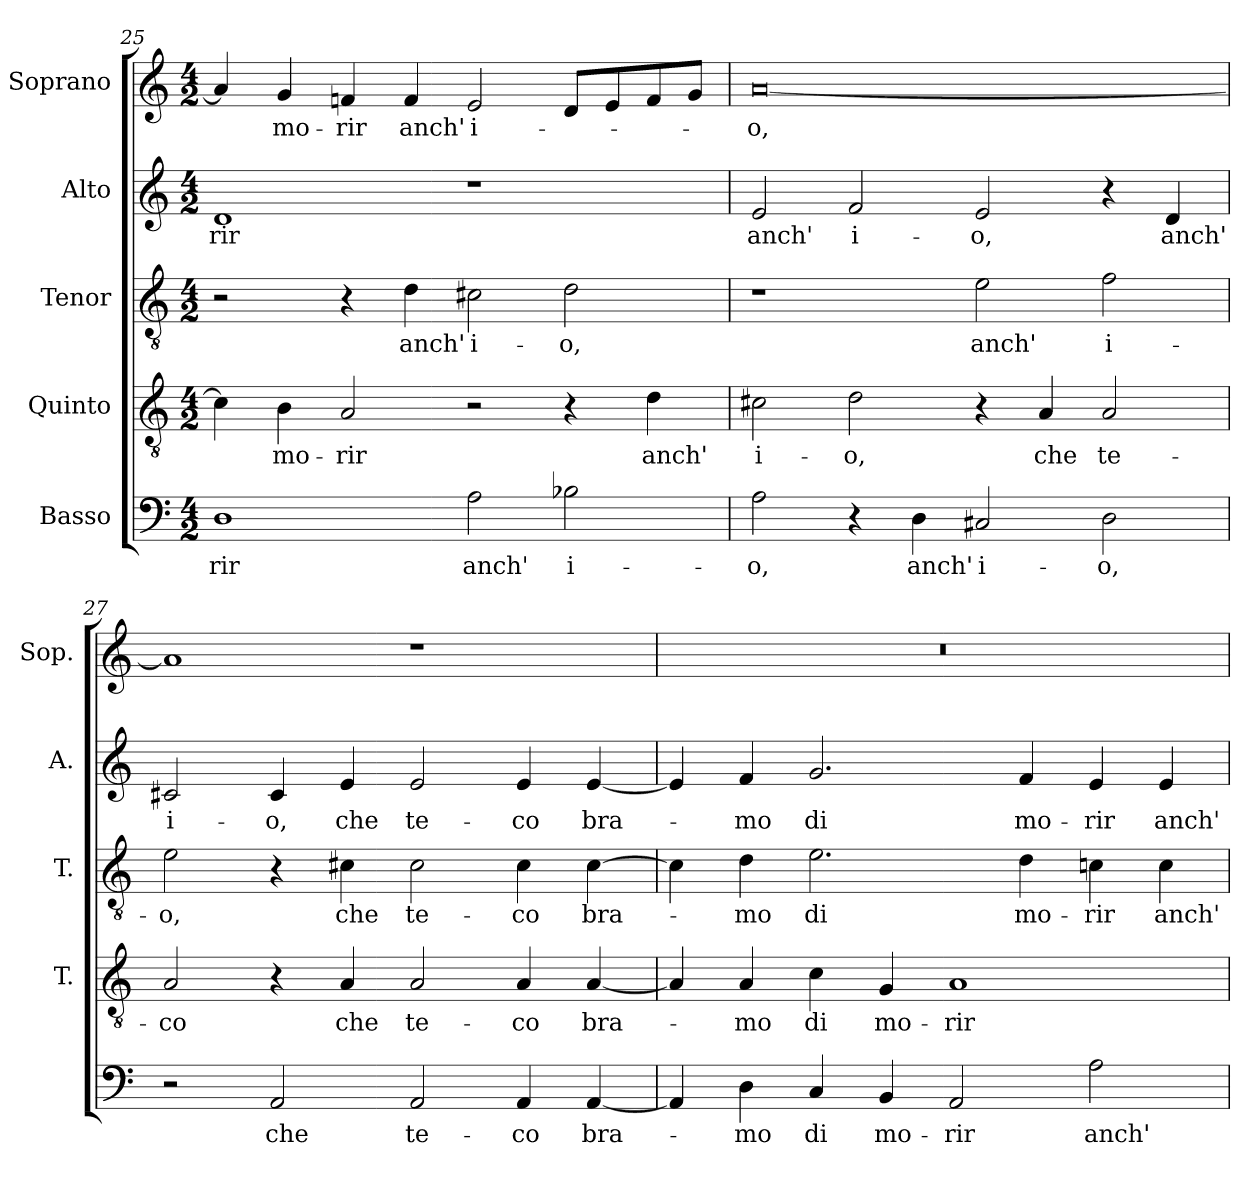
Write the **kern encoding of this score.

**kern	**text	**kern	**text	**kern	**text	**kern	**text	**kern	**text
*part5	*part5	*part4	*part4	*part3	*part3	*part2	*part2	*part1	*part1
*staff5	*staff5	*staff4	*staff4	*staff3	*staff3	*staff2	*staff2	*staff1	*staff1
*I"Basso	*	*I"Quinto	*	*I"Tenor	*	*I"Alto	*	*I"Soprano	*
*	*	*I'T.	*	*I'T.	*	*I'A.	*	*I'Sop.	*
*clefF4	*	*clefGv2	*	*clefGv2	*	*clefG2	*	*clefG2	*
*	*	*ITrd7c12	*	*ITrd7c12	*	*	*	*	*
*k[]	*	*k[]	*	*k[]	*	*k[]	*	*k[]	*
*C:	*	*C:	*	*C:	*	*C:	*	*C:	*
*M4/2	*	*M4/2	*	*M4/2	*	*M4/2	*	*M4/2	*
=25	=25	=25	=25	=25	=25	=25	=25	=25	=25
!	!LO:LY:b:color=#000000	!	!	!	!	!	!	!	!
!	!	!	!	!	!	!	!LO:LY:b:color=#000000	!	!
1Di	-rir	4Ci\]	.	2r	.	1di	-rir	4ai/]	.
!	!	!	!LO:LY:b:color=#000000	!	!	!	!	!	!
!	!	!	!	!	!	!	!	!	!LO:LY:b:color=#000000
.	.	4BBi\	mo-	.	.	.	.	4gi/	mo-
!	!	!	!LO:LY:b:color=#000000	!	!	!	!	!	!
!	!	!	!	!	!	!	!	!	!LO:LY:b:color=#000000
.	.	2AAi/	-rir	4r	.	.	.	4fni/	-rir
!	!	!	!	!	!LO:LY:b:color=#000000	!	!	!	!
!	!	!	!	!	!	!	!	!	!LO:LY:b:color=#000000
.	.	.	.	4Di\	anch'	.	.	4fi/	anch'
!	!LO:LY:b:color=#000000	!	!	!	!	!	!	!	!
!	!	!	!	!	!LO:LY:b:color=#000000	!	!	!	!
!	!	!	!	!	!	!	!	!	!LO:LY:b:color=#000000
2Ai\	anch'	2r	.	2C#Xi\	i-	1r	.	2ei/	i-
!	!LO:LY:b:color=#000000	!	!	!	!	!	!	!	!
!	!	!	!	!	!LO:LY:b:color=#000000	!	!	!	!
2B-Xi\	i-	4r	.	2Di\	-o,	.	.	8di/L	.
.	.	.	.	.	.	.	.	8ei/	.
!	!	!	!LO:LY:b:color=#000000	!	!	!	!	!	!
.	.	4Di\	anch'	.	.	.	.	8fi/	.
.	.	.	.	.	.	.	.	8gi/J	.
=26	=26	=26	=26	=26	=26	=26	=26	=26	=26
!	!LO:LY:b:color=#000000	!	!	!	!	!	!	!	!
!	!	!	!LO:LY:b:color=#000000	!	!	!	!	!	!
!	!	!	!	!	!	!	!LO:LY:b:color=#000000	!	!
!	!	!	!	!	!	!	!	!	!LO:LY:b:color=#000000
2Ai\	-o,	2C#Xi\	i-	1r	.	2ei/	anch'	[0ai	-o,
!	!	!	!LO:LY:b:color=#000000	!	!	!	!	!	!
!	!	!	!	!	!	!	!LO:LY:b:color=#000000	!	!
4r	.	2Di\	-o,	.	.	2fi/	i-	.	.
!	!LO:LY:b:color=#000000	!	!	!	!	!	!	!	!
4Di\	anch'	.	.	.	.	.	.	.	.
!	!LO:LY:b:color=#000000	!	!	!	!	!	!	!	!
!	!	!	!	!	!LO:LY:b:color=#000000	!	!	!	!
!	!	!	!	!	!	!	!LO:LY:b:color=#000000	!	!
2C#Xi/	i-	4r	.	2Ei\	anch'	2ei/	-o,	.	.
!	!	!	!LO:LY:b:color=#000000	!	!	!	!	!	!
.	.	4AAi/	che	.	.	.	.	.	.
!	!LO:LY:b:color=#000000	!	!	!	!	!	!	!	!
!	!	!	!LO:LY:b:color=#000000	!	!	!	!	!	!
!	!	!	!	!	!LO:LY:b:color=#000000	!	!	!	!
2Di\	-o,	2AAi/	te-	2Fi\	i-	4r	.	.	.
!	!	!	!	!	!	!	!LO:LY:b:color=#000000	!	!
.	.	.	.	.	.	4di/	anch'	.	.
!!LO:LB:g=z
=27	=27	=27	=27	=27	=27	=27	=27	=27	=27
!	!	!	!LO:LY:b:color=#000000	!	!	!	!	!	!
!	!	!	!	!	!LO:LY:b:color=#000000	!	!	!	!
!	!	!	!	!	!	!	!LO:LY:b:color=#000000	!	!
2r	.	2AAi/	-co	2Ei\	-o,	2c#Xi/	i-	1ai]	.
!	!LO:LY:b:color=#000000	!	!	!	!	!	!	!	!
!	!	!	!	!	!	!	!LO:LY:b:color=#000000	!	!
2AAi/	che	4r	.	4r	.	4c#i/	-o,	.	.
!	!	!	!LO:LY:b:color=#000000	!	!	!	!	!	!
!	!	!	!	!	!LO:LY:b:color=#000000	!	!	!	!
!	!	!	!	!	!	!	!LO:LY:b:color=#000000	!	!
.	.	4AAi/	che	4C#Xi\	che	4ei/	che	.	.
!	!LO:LY:b:color=#000000	!	!	!	!	!	!	!	!
!	!	!	!LO:LY:b:color=#000000	!	!	!	!	!	!
!	!	!	!	!	!LO:LY:b:color=#000000	!	!	!	!
!	!	!	!	!	!	!	!LO:LY:b:color=#000000	!	!
2AAi/	te-	2AAi/	te-	2C#i\	te-	2ei/	te-	1r	.
!	!LO:LY:b:color=#000000	!	!	!	!	!	!	!	!
!	!	!	!LO:LY:b:color=#000000	!	!	!	!	!	!
!	!	!	!	!	!LO:LY:b:color=#000000	!	!	!	!
!	!	!	!	!	!	!	!LO:LY:b:color=#000000	!	!
4AAi/	-co	4AAi/	-co	4C#i\	-co	4ei/	-co	.	.
!	!LO:LY:b:color=#000000	!	!	!	!	!	!	!	!
!	!	!	!LO:LY:b:color=#000000	!	!	!	!	!	!
!	!	!	!	!	!LO:LY:b:color=#000000	!	!	!	!
!	!	!	!	!	!	!	!LO:LY:b:color=#000000	!	!
[4AAi/	bra-	[4AAi/	bra-	[4C#i\	bra-	[4ei/	bra-	.	.
=28	=28	=28	=28	=28	=28	=28	=28	=28	=28
!	!	!	!	!	!	!	!	!LO:N:vis=1	!
4AAi/]	.	4AAi/]	.	4C#i\]	.	4ei/]	.	0r	.
!	!LO:LY:b:color=#000000	!	!	!	!	!	!	!	!
!	!	!	!LO:LY:b:color=#000000	!	!	!	!	!	!
!	!	!	!	!	!LO:LY:b:color=#000000	!	!	!	!
!	!	!	!	!	!	!	!LO:LY:b:color=#000000	!	!
4Di\	-mo	4AAi/	-mo	4Di\	-mo	4fi/	-mo	.	.
!	!LO:LY:b:color=#000000	!	!	!	!	!	!	!	!
!	!	!	!LO:LY:b:color=#000000	!	!	!	!	!	!
!	!	!	!	!	!LO:LY:b:color=#000000	!	!	!	!
!	!	!	!	!	!	!	!LO:LY:b:color=#000000	!	!
4Ci/	di	4Ci\	di	2.Ei\	di	2.gi/	di	.	.
!	!LO:LY:b:color=#000000	!	!	!	!	!	!	!	!
!	!	!	!LO:LY:b:color=#000000	!	!	!	!	!	!
4BBi/	mo-	4GGi/	mo-	.	.	.	.	.	.
!	!LO:LY:b:color=#000000	!	!	!	!	!	!	!	!
!	!	!	!LO:LY:b:color=#000000	!	!	!	!	!	!
2AAi/	-rir	1AAi	-rir	.	.	.	.	.	.
!	!	!	!	!	!LO:LY:b:color=#000000	!	!	!	!
!	!	!	!	!	!	!	!LO:LY:b:color=#000000	!	!
.	.	.	.	4Di\	mo-	4fi/	mo-	.	.
!	!LO:LY:b:color=#000000	!	!	!	!	!	!	!	!
!	!	!	!	!	!LO:LY:b:color=#000000	!	!	!	!
!	!	!	!	!	!	!	!LO:LY:b:color=#000000	!	!
2Ai\	anch'	.	.	4Cni\	-rir	4ei/	-rir	.	.
!	!	!	!	!	!LO:LY:b:color=#000000	!	!	!	!
!	!	!	!	!	!	!	!LO:LY:b:color=#000000	!	!
.	.	.	.	4Ci\	anch'	4ei/	anch'	.	.
=	=	=	=	=	=	=	=	=	=
*-	*-	*-	*-	*-	*-	*-	*-	*-	*-
